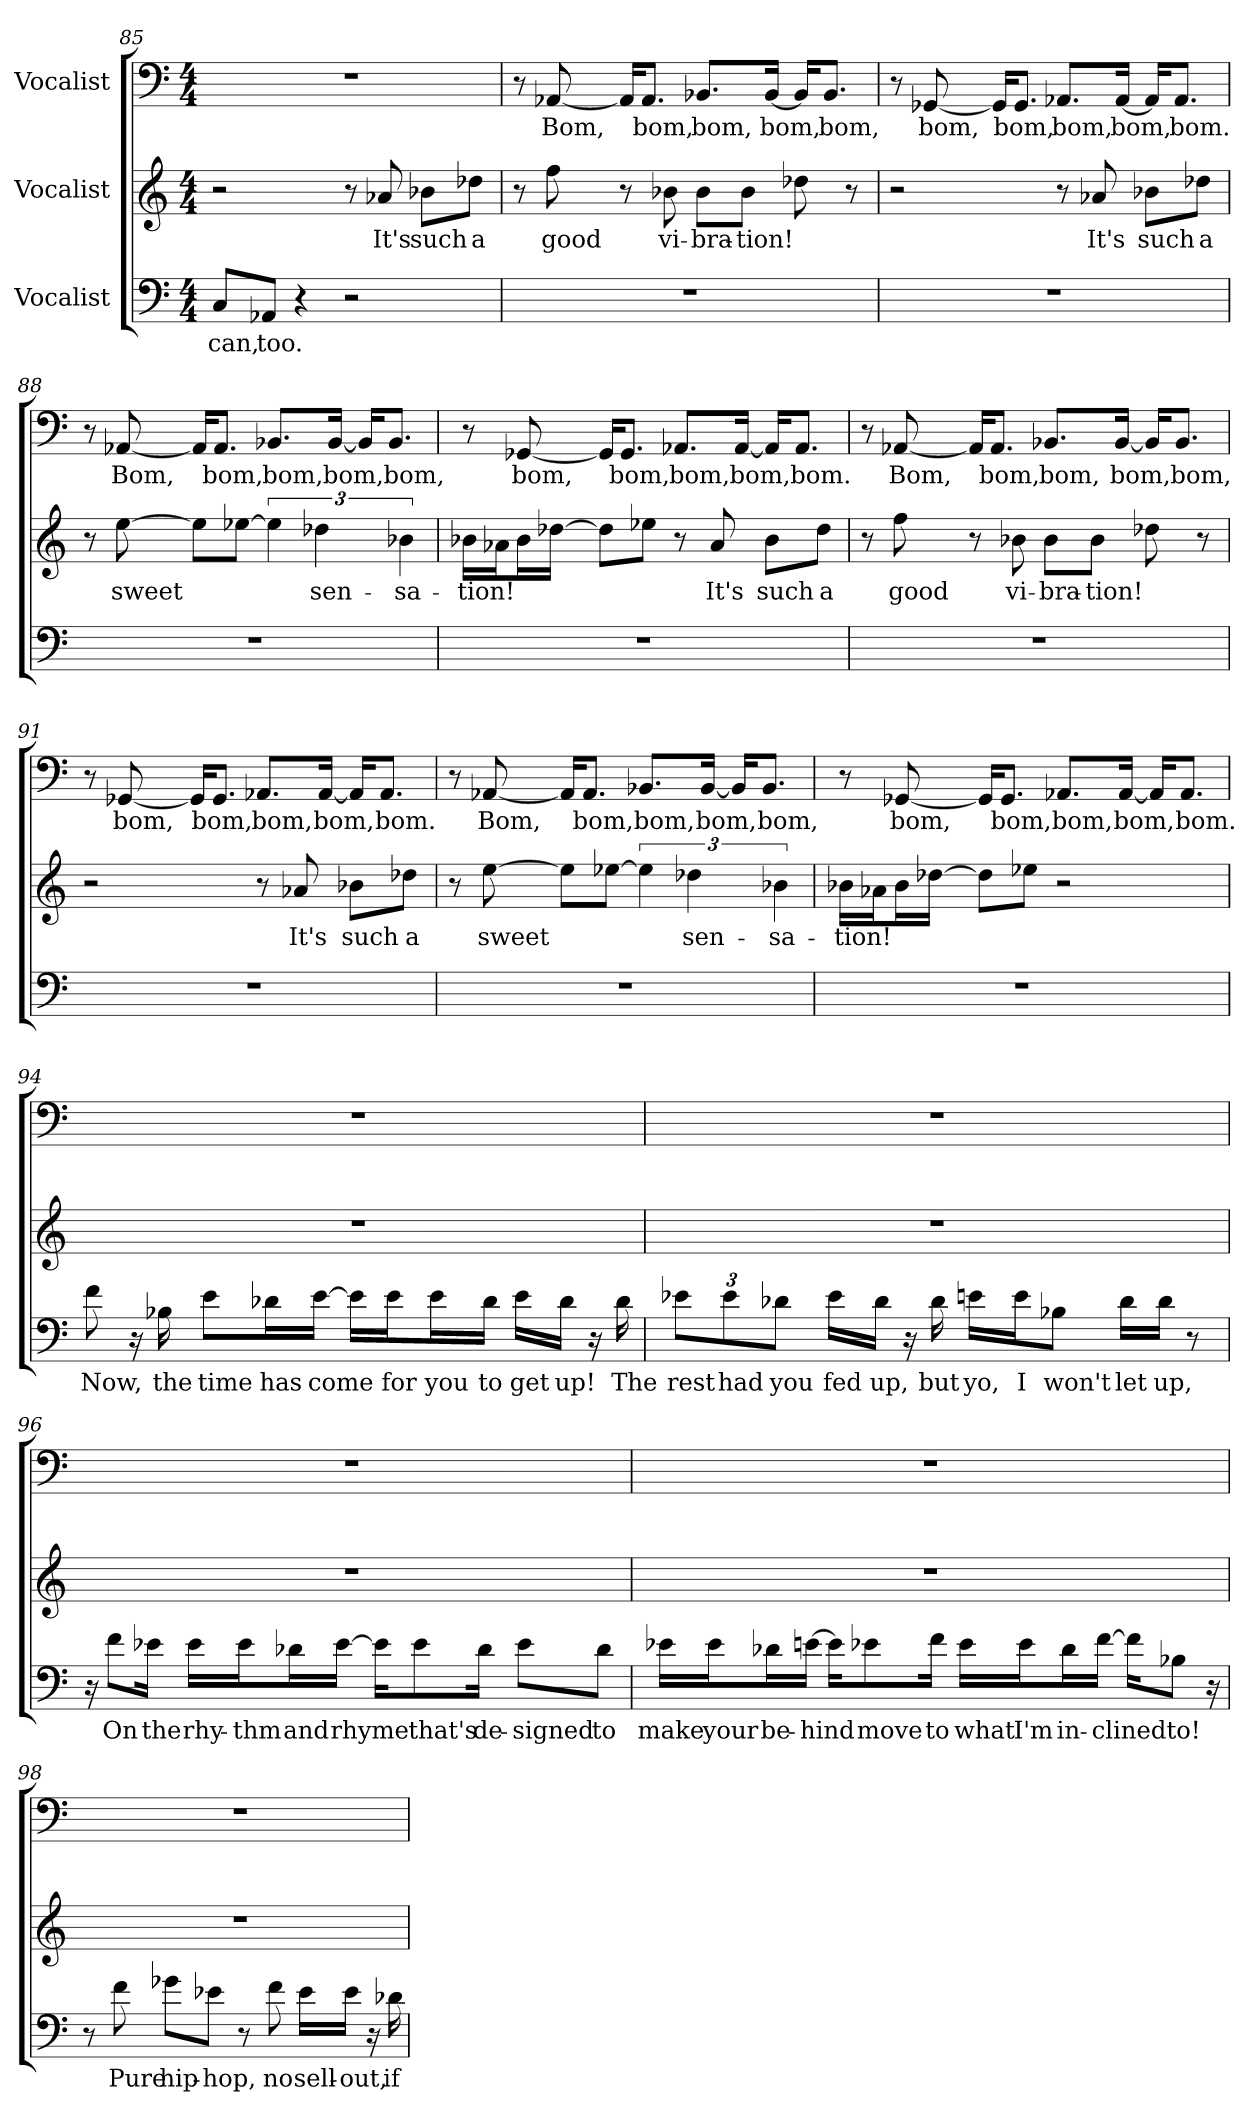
**kern	**text	**kern	**text	**kern	**text
*part3	*part3	*part2	*part2	*part1	*part1
*staff3	*staff3	*staff2	*staff2	*staff1	*staff1
*I"Vocalist	*	*I"Vocalist	*	*I"Vocalist	*
*clefF4	*	*clefG2	*	*clefF4	*
*M4/4	*	*M4/4	*	*M4/4	*
=85	=85	=85	=85	=85	=85
8C/L	can,	2r	.	1r	.
8AA-X/J	too.	.	.	.	.
4r	.	.	.	.	.
2r	.	8r	.	.	.
.	.	8a-X	It's	.	.
.	.	8b-X\L	such	.	.
.	.	8dd-X\J	a	.	.
=86	=86	=86	=86	=86	=86
1r	.	8r	.	8r	.
.	.	8ff	good	[8AA-X	Bom,
.	.	8r	.	16AA-/KL]	_
.	.	.	.	8.AA-/J	bom,
.	.	8b-X	vi-	.	.
.	.	8b-\L	-bra-	8.BB-X/L	bom,
.	.	8b-\J	-tion!	.	.
.	.	.	.	[16BB-/Jk	bom,
.	.	8dd-X	_	16BB-/KL]	_
.	.	.	.	8.BB-/J	bom,
.	.	8r	.	.	.
=87	=87	=87	=87	=87	=87
1r	.	2r	.	8r	.
.	.	.	.	[8GG-X	bom,
.	.	.	.	16GG-/KL]	_
.	.	.	.	8.GG-/J	bom,
.	.	8r	.	8.AA-X/L	bom,
.	.	8a-X	It's	.	.
.	.	.	.	[16AA-/Jk	bom,
.	.	8b-X\L	such	16AA-/KL]	_
.	.	.	.	8.AA-/J	bom.
.	.	8dd-X\J	a	.	.
=88	=88	=88	=88	=88	=88
1r	.	8r	.	8r	.
.	.	[8ee	sweet	[8AA-X	Bom,
.	.	8ee\L]	_	16AA-/KL]	_
.	.	.	.	8.AA-/J	bom,
.	.	[8ee-X\J	_	.	.
.	.	6ee-]	_	8.BB-X/L	bom,
.	.	6dd-X	sen-	.	.
.	.	.	.	[16BB-/Jk	bom,
.	.	.	.	16BB-/KL]	_
.	.	.	.	8.BB-/J	bom,
.	.	6b-X	-sa-	.	.
=89	=89	=89	=89	=89	=89
1r	.	16b-X\LL	-tion!	8r	.
.	.	16a-X\J	_	.	.
.	.	16b-\L	_	[8GG-X	bom,
.	.	[16dd-X\JJ	_	.	.
.	.	8dd-\L]	_	16GG-/KL]	_
.	.	.	.	8.GG-/J	bom,
.	.	8ee-X\J	_	.	.
.	.	8r	.	8.AA-X/L	bom,
.	.	8a-	It's	.	.
.	.	.	.	[16AA-/Jk	bom,
.	.	8b-\L	such	16AA-/KL]	_
.	.	.	.	8.AA-/J	bom.
.	.	8dd-\J	a	.	.
=90	=90	=90	=90	=90	=90
1r	.	8r	.	8r	.
.	.	8ff	good	[8AA-X	Bom,
.	.	8r	.	16AA-/KL]	_
.	.	.	.	8.AA-/J	bom,
.	.	8b-X	vi-	.	.
.	.	8b-\L	-bra-	8.BB-X/L	bom,
.	.	8b-\J	-tion!	.	.
.	.	.	.	[16BB-/Jk	bom,
.	.	8dd-X	_	16BB-/KL]	_
.	.	.	.	8.BB-/J	bom,
.	.	8r	.	.	.
=91	=91	=91	=91	=91	=91
1r	.	2r	.	8r	.
.	.	.	.	[8GG-X	bom,
.	.	.	.	16GG-/KL]	_
.	.	.	.	8.GG-/J	bom,
.	.	8r	.	8.AA-X/L	bom,
.	.	8a-X	It's	.	.
.	.	.	.	[16AA-/Jk	bom,
.	.	8b-X\L	such	16AA-/KL]	_
.	.	.	.	8.AA-/J	bom.
.	.	8dd-X\J	a	.	.
=92	=92	=92	=92	=92	=92
1r	.	8r	.	8r	.
.	.	[8ee	sweet	[8AA-X	Bom,
.	.	8ee\L]	_	16AA-/KL]	_
.	.	.	.	8.AA-/J	bom,
.	.	[8ee-X\J	_	.	.
.	.	6ee-]	_	8.BB-X/L	bom,
.	.	6dd-X	sen-	.	.
.	.	.	.	[16BB-/Jk	bom,
.	.	.	.	16BB-/KL]	_
.	.	.	.	8.BB-/J	bom,
.	.	6b-X	-sa-	.	.
=93	=93	=93	=93	=93	=93
1r	.	16b-X\LL	-tion!	8r	.
.	.	16a-X\J	_	.	.
.	.	16b-\L	_	[8GG-X	bom,
.	.	[16dd-X\JJ	_	.	.
.	.	8dd-\L]	_	16GG-/KL]	_
.	.	.	.	8.GG-/J	bom,
.	.	8ee-X\J	_	.	.
.	.	2r	.	8.AA-X/L	bom,
.	.	.	.	[16AA-/Jk	bom,
.	.	.	.	16AA-/KL]	_
.	.	.	.	8.AA-/J	bom.
=94	=94	=94	=94	=94	=94
8f	Now,	1r	.	1r	.
16r	.	.	.	.	.
16B-X	the	.	.	.	.
8e\L	time	.	.	.	.
16d-X\L	has	.	.	.	.
[16e\JJ	come	.	.	.	.
16e\LL]	_	.	.	.	.
16e\J	for	.	.	.	.
16e\L	you	.	.	.	.
16d-\JJ	to	.	.	.	.
16e\LL	get	.	.	.	.
16d-\JJ	up!	.	.	.	.
16r	.	.	.	.	.
16d-	The	.	.	.	.
=95	=95	=95	=95	=95	=95
12e-X\L	rest	1r	.	1r	.
12e-\	had	.	.	.	.
12d-X\J	you	.	.	.	.
16e-\LL	fed	.	.	.	.
16d-\JJ	up,	.	.	.	.
16r	.	.	.	.	.
16d-	but	.	.	.	.
16en\LL	yo,	.	.	.	.
16e\J	I	.	.	.	.
8B-X\J	won't	.	.	.	.
16d-\LL	let	.	.	.	.
16d-\JJ	up,	.	.	.	.
8r	.	.	.	.	.
=96	=96	=96	=96	=96	=96
16r	.	1r	.	1r	.
8f\L	On	.	.	.	.
16e-X\Jk	the	.	.	.	.
16e-\LL	rhy-	.	.	.	.
16e-\J	-thm	.	.	.	.
16d-X\L	and	.	.	.	.
[16e-\JJ	rhyme	.	.	.	.
16e-\KL]	_	.	.	.	.
8e-\	that's	.	.	.	.
16d-\Jk	de-	.	.	.	.
8e-\L	-signed	.	.	.	.
8d-\J	to	.	.	.	.
=97	=97	=97	=97	=97	=97
16e-X\LL	make	1r	.	1r	.
16e-\J	your	.	.	.	.
16d-X\L	be-	.	.	.	.
[16en\JJ	-hind	.	.	.	.
16e\KL]	_	.	.	.	.
8e-X\	move	.	.	.	.
16f\Jk	to	.	.	.	.
16e-\LL	what	.	.	.	.
16e-\J	I'm	.	.	.	.
16d-\L	in-	.	.	.	.
[16f\JJ	-clined	.	.	.	.
16f\KL]	_	.	.	.	.
8B-X\J	to!	.	.	.	.
16r	.	.	.	.	.
=98	=98	=98	=98	=98	=98
8r	.	1r	.	1r	.
8f	Pure	.	.	.	.
8g-X\L	hip-	.	.	.	.
8e-X\J	-hop,	.	.	.	.
8r	.	.	.	.	.
8f	no	.	.	.	.
16e-\LL	sell-	.	.	.	.
16e-\JJ	-out,	.	.	.	.
16r	.	.	.	.	.
16d-X	if	.	.	.	.
=	=	=	=	=	=
*-	*-	*-	*-	*-	*-
